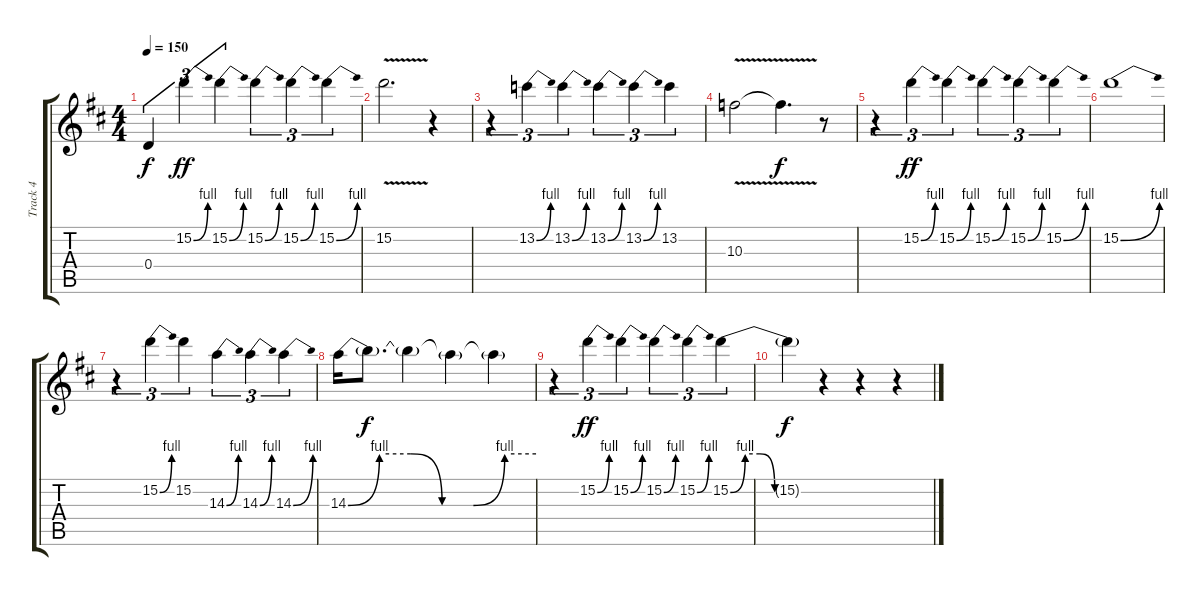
\track ("Track 4" "Track 4") {instrument distortionguitar}
\staff {score tabs}
\tuning (E4 B3 G3 D3 A2 E2) {hide}
\ts (4 4)
\tempo 150
\clef g2
\ks d
0.4{t}.4{tu (3 2) dy f} 15.2{be (bend 0 0 60 4)}.4{tu (3 2) dy ff} 15.2{be (bend 0 0 60 4)}.4{tu (3 2)} 15.2{be (bend 0 0 60 4)}.4{tu (3 2)} 15.2{be (bend 0 0 60 4)}.4{tu (3 2)} 15.2{be (bend 0 0 60 4)}.4{tu (3 2)} |
15.2{v}.2{d} r.4 |
r.4{tu (3 2)} 13.2{be (bend 0 0 60 4)}.4{tu (3 2)} 13.2{be (bend 0 0 60 4)}.4{tu (3 2)} 13.2{be (bend 0 0 60 4)}.4{tu (3 2)} 13.2{be (bend 0 0 60 4)}.4{tu (3 2)} 13.2.4{tu (3 2)} |
10.3{v}.2 10.3{t}.4{d dy f} r.8 |
r.4{tu (3 2)} 15.2{be (bend 0 0 60 4)}.4{tu (3 2) dy ff} 15.2{be (bend 0 0 60 4)}.4{tu (3 2)} 15.2{be (bend 0 0 60 4)}.4{tu (3 2)} 15.2{be (bend 0 0 60 4)}.4{tu (3 2)} 15.2{be (bend 0 0 60 4)}.4{tu (3 2)} |
15.2{be (bend 0 0 60 4)}.1 |
r.4{tu (3 2)} 15.2{be (bend 0 0 60 4)}.4{tu (3 2)} 15.2.4{tu (3 2)} 14.3{be (bend 0 0 60 4)}.4{tu (3 2)} 14.3{be (bend 0 0 60 4)}.4{tu (3 2)} 14.3{be (bend 0 0 60 4)}.4{tu (3 2)} |
14.3{be (custom 0 0 10 4 20 4 30 0 40 0 50 4 60 4)}.16 14.3{t}.8{d dy f} 14.3{t}.4 14.3{t}.4 14.3{t}.4 |
r.4{tu (3 2)} 15.2{be (bend 0 0 60 4)}.4{tu (3 2) dy ff} 15.2{be (bend 0 0 60 4)}.4{tu (3 2)} 15.2{be (bend 0 0 60 4)}.4{tu (3 2)} 15.2{be (bend 0 0 60 4)}.4{tu (3 2)} 15.2{be (custom 0 0 10 4 20 4 30 0 60 0)}.4{tu (3 2)} |
15.2{t}.4{dy f} r.4 r.4 r.4
